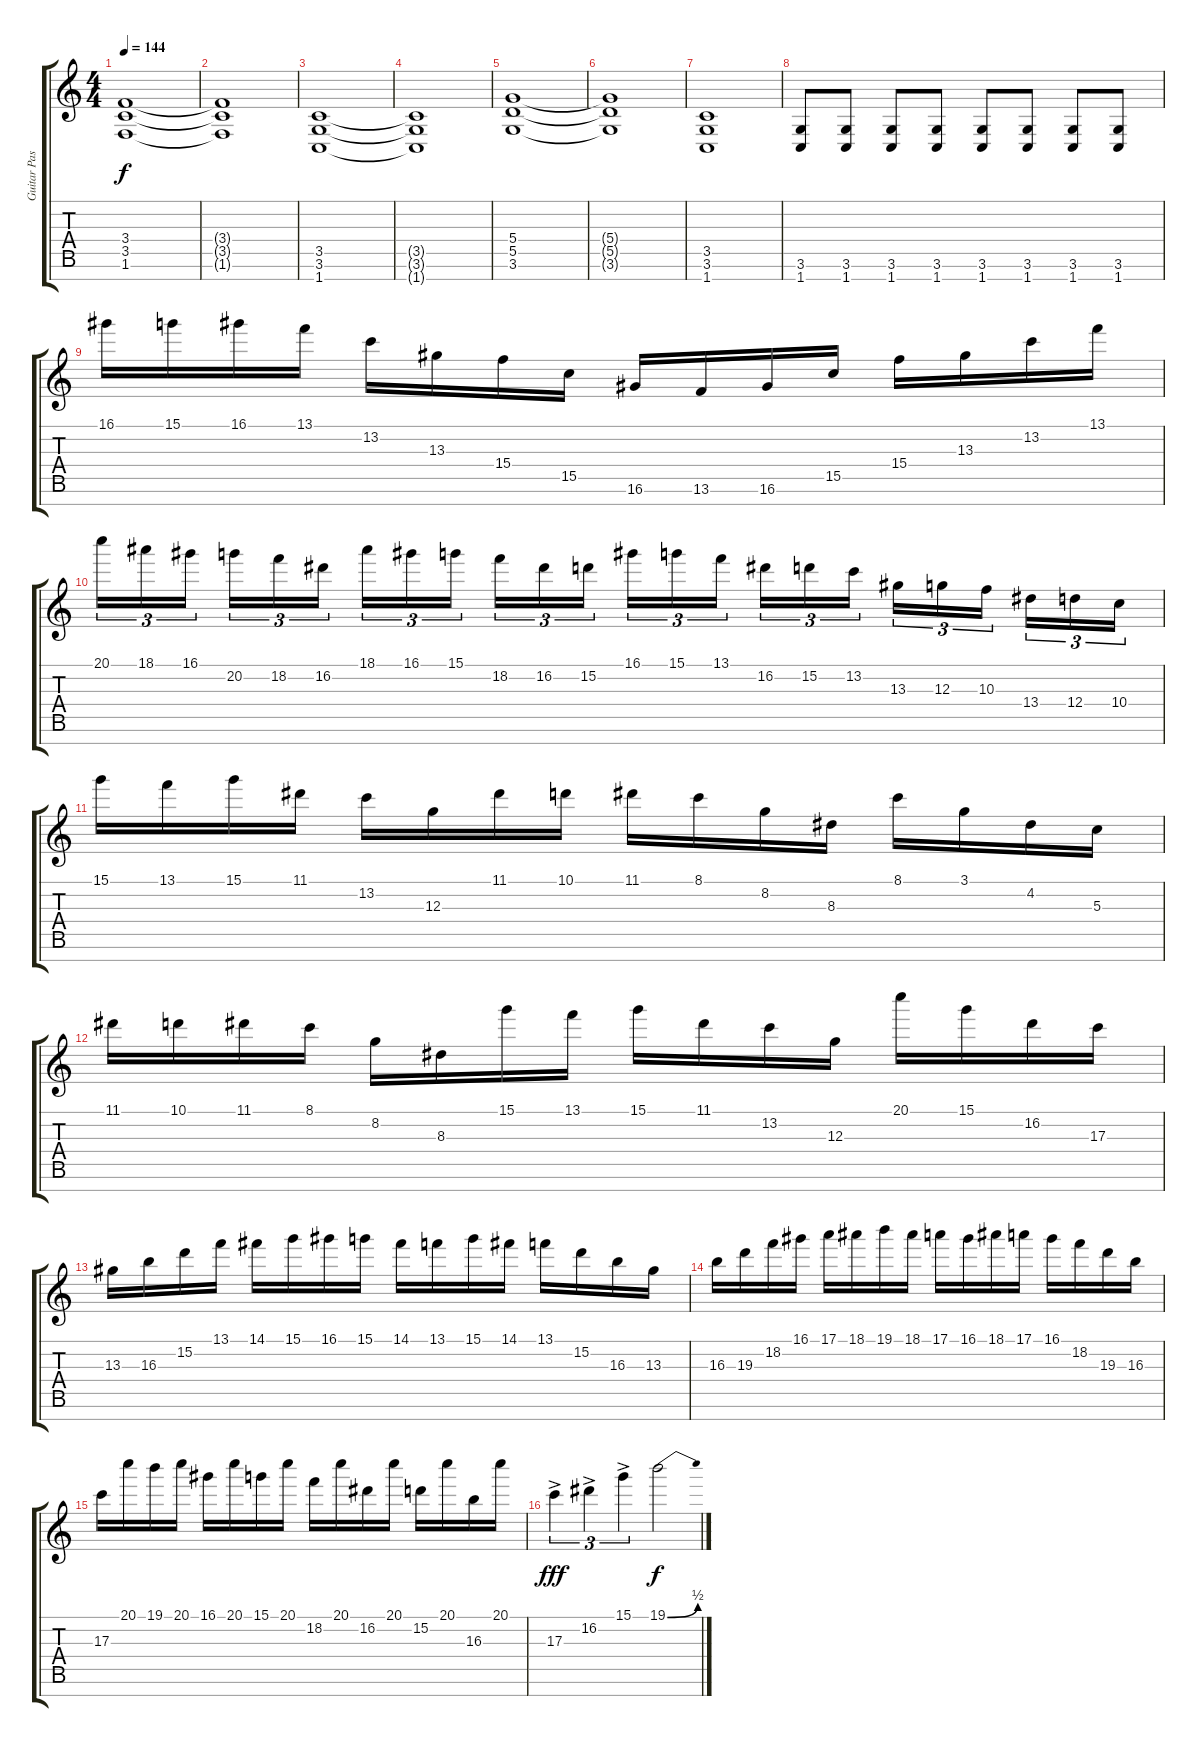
\track ("Guitar Passamani" "Guitar Pas") {instrument distortionguitar}
\staff {score tabs}
\tuning (E4 B3 G3 D3 A2 E2 B1) {hide}
\ts (4 4)
\tempo 144
\clef g2
\ks c
(3.4 3.5 1.6).1{dy f} |
(3.4{t} 3.5{t} 1.6{t}).1 |
(3.5 3.6 1.7).1 |
(3.5{t} 3.6{t} 1.7{t}).1 |
(5.4 5.5 3.6).1 |
(5.4{t} 5.5{t} 3.6{t}).1 |
(3.5 3.6 1.7).1 |
(3.6 1.7).8{volume 7} (3.6 1.7).8{volume 8} (3.6 1.7).8{volume 9} (3.6 1.7).8{volume 10} (3.6 1.7).8{volume 11} (3.6 1.7).8{volume 12} (3.6 1.7).8{volume 13} (3.6 1.7).8 |
16.1.16 15.1.16 16.1.16 13.1.16 13.2.16 13.3.16 15.4.16 15.5.16 16.6.16 13.6.16 16.6.16 15.5.16 15.4.16 13.3.16 13.2.16 13.1.16 |
20.1.16{tu (3 2)} 18.1.16{tu (3 2)} 16.1.16{tu (3 2)} 20.2.16{tu (3 2)} 18.2.16{tu (3 2)} 16.2.16{tu (3 2)} 18.1.16{tu (3 2)} 16.1.16{tu (3 2)} 15.1.16{tu (3 2)} 18.2.16{tu (3 2)} 16.2.16{tu (3 2)} 15.2.16{tu (3 2)} 16.1.16{tu (3 2)} 15.1.16{tu (3 2)} 13.1.16{tu (3 2)} 16.2.16{tu (3 2)} 15.2.16{tu (3 2)} 13.2.16{tu (3 2)} 13.3.16{tu (3 2)} 12.3.16{tu (3 2)} 10.3.16{tu (3 2)} 13.4.16{tu (3 2)} 12.4.16{tu (3 2)} 10.4.16{tu (3 2)} |
15.1.16 13.1.16 15.1.16 11.1.16 13.2.16 12.3.16 11.1.16 10.1.16 11.1.16 8.1.16 8.2.16 8.3.16 8.1.16 3.1.16 4.2.16 5.3.16 |
11.1.16 10.1.16 11.1.16 8.1.16 8.2.16 8.3.16 15.1.16 13.1.16 15.1.16 11.1.16 13.2.16 12.3.16 20.1.16 15.1.16 16.2.16 17.3.16 |
13.3.16 16.3.16 15.2.16 13.1.16 14.1.16 15.1.16 16.1.16 15.1.16 14.1.16 13.1.16 15.1.16 14.1.16 13.1.16 15.2.16 16.3.16 13.3.16 |
16.3.16 19.3.16 18.2.16 16.1.16 17.1.16 18.1.16 19.1.16 18.1.16 17.1.16 16.1.16 18.1.16 17.1.16 16.1.16 18.2.16 19.3.16 16.3.16 |
17.3.16 20.1.16 19.1.16 20.1.16 16.1.16 20.1.16 15.1.16 20.1.16 18.2.16 20.1.16 16.2.16 20.1.16 15.2.16 20.1.16 16.3.16 20.1.16 |
17.3{ac}.4{tu (3 2) dy fff} 16.2{ac}.4{tu (3 2)} 15.1{ac}.4{tu (3 2)} 19.1{be (bend 0 0 60 2)}.2{dy f}
